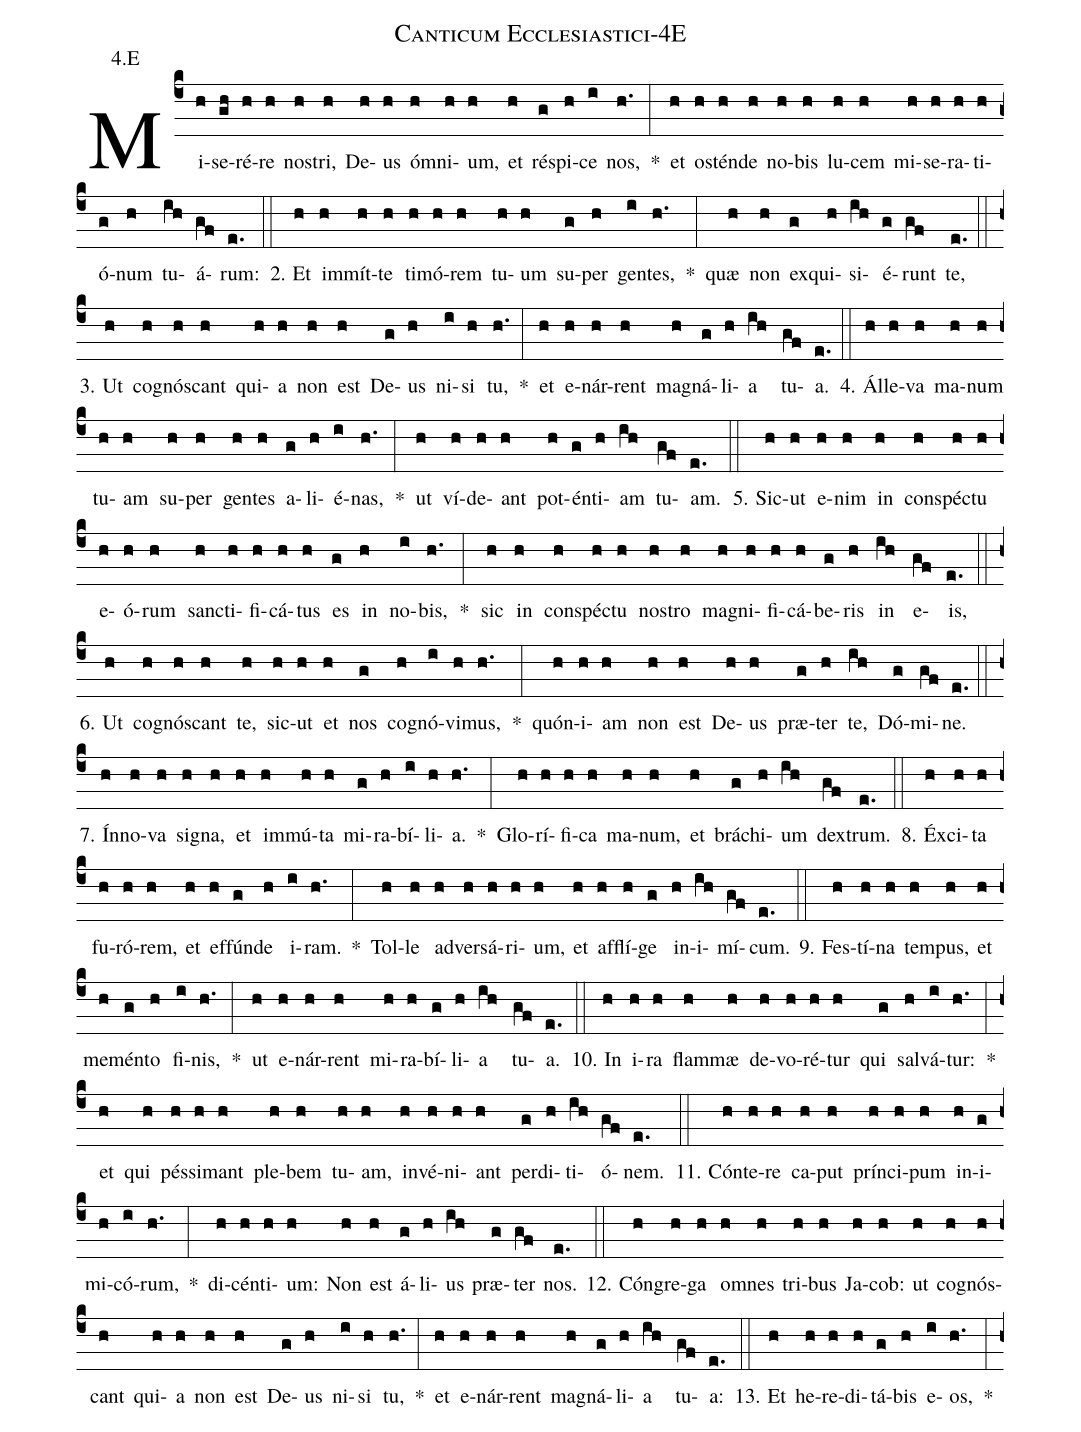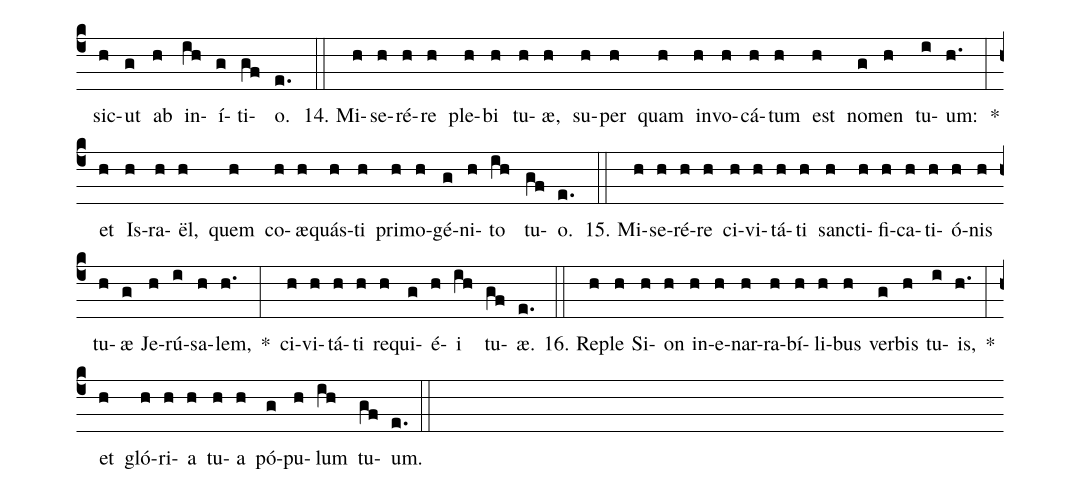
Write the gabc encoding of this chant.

name: Canticum Ecclesiastici-4E;
annotation: 4.E;
%%
(c4)Mi(h)se(gh)ré(h)re(h) nos(h)tri,(h) De(h)us(h) óm(h)ni(h)um,(h) et(h) ré(g)spi(h)ce(i) nos,(h.) *(:) et(h) os(h)tén(h)de(h) no(h)bis(h) lu(h)cem(h) mi(h)se(h)ra(h)ti(h)ó(g)num(h) tu(ih)á(gf)rum:(e.) (::)
2. Et(h) im(h)mít(h)te(h) ti(h)mó(h)rem(h) tu(h)um(h) su(g)per(h) gen(i)tes,(h.) *(:) quæ(h) non(h) ex(g)qui(h)si(ih)é(g)runt(gf) te,(e.) (::)
3. Ut(h) co(h)gnós(h)cant(h) qui(h)a(h) non(h) est(h) De(g)us(h) ni(i)si(h) tu,(h.) *(:) et(h) e(h)nár(h)rent(h) ma(h)gná(g)li(h)a(ih) tu(gf)a.(e.) (::)
4. Ál(h)le(h)va(h) ma(h)num(h) tu(h)am(h) su(h)per(h) gen(h)tes(h) a(g)li(h)é(i)nas,(h.) *(:) ut(h) ví(h)de(h)ant(h) pot(h)én(g)ti(h)am(ih) tu(gf)am.(e.) (::)
5. Sic(h)ut(h) e(h)nim(h) in(h) con(h)spéc(h)tu(h) e(h)ó(h)rum(h) sanc(h)ti(h)fi(h)cá(h)tus(h) es(g) in(h) no(i)bis,(h.) *(:) sic(h) in(h) con(h)spéc(h)tu(h) nos(h)tro(h) ma(h)gni(h)fi(h)cá(h)be(g)ris(h) in(ih) e(gf)is,(e.) (::)
6. Ut(h) co(h)gnós(h)cant(h) te,(h) sic(h)ut(h) et(h) nos(g) co(h)gnó(i)vi(h)mus,(h.) *(:) quón(h)i(h)am(h) non(h) est(h) De(h)us(h) præ(g)ter(h) te,(ih) Dó(g)mi(gf)ne.(e.) (::)
7. Ín(h)no(h)va(h) si(h)gna,(h) et(h) im(h)mú(h)ta(h) mi(g)ra(h)bí(i)li(h)a.(h.) *(:) Glo(h)rí(h)fi(h)ca(h) ma(h)num,(h) et(h) brá(g)chi(h)um(ih) dex(gf)trum.(e.) (::)
8. Éx(h)ci(h)ta(h) fu(h)ró(h)rem,(h) et(h) ef(h)fún(g)de(h) i(i)ram.(h.) *(:) Tol(h)le(h) ad(h)ver(h)sá(h)ri(h)um,(h) et(h) af(h)flí(h)ge(g) in(h)i(ih)mí(gf)cum.(e.) (::)
9. Fes(h)tí(h)na(h) tem(h)pus,(h) et(h) me(h)mén(g)to(h) fi(i)nis,(h.) *(:) ut(h) e(h)nár(h)rent(h) mi(h)ra(h)bí(g)li(h)a(ih) tu(gf)a.(e.) (::)
10. In(h) i(h)ra(h) flam(h)mæ(h) de(h)vo(h)ré(h)tur(h) qui(g) sal(h)vá(i)tur:(h.) *(:) et(h) qui(h) pés(h)si(h)mant(h) ple(h)bem(h) tu(h)am,(h) in(h)vé(h)ni(h)ant(h) per(g)di(h)ti(ih)ó(gf)nem.(e.) (::)
11. Cón(h)te(h)re(h) ca(h)put(h) prín(h)ci(h)pum(h) in(h)i(g)mi(h)có(i)rum,(h.) *(:) di(h)cén(h)ti(h)um:(h) Non(h) est(h) á(g)li(h)us(ih) præ(g)ter(gf) nos.(e.) (::)
12. Cón(h)gre(h)ga(h) om(h)nes(h) tri(h)bus(h) Ja(h)cob:(h) ut(h) co(h)gnós(h)cant(h) qui(h)a(h) non(h) est(h) De(g)us(h) ni(i)si(h) tu,(h.) *(:) et(h) e(h)nár(h)rent(h) ma(h)gná(g)li(h)a(ih) tu(gf)a:(e.) (::)
13. Et(h) he(h)re(h)di(h)tá(g)bis(h) e(i)os,(h.) *(:) sic(h)ut(g) ab(h) in(ih)í(g)ti(gf)o.(e.) (::)
14. Mi(h)se(h)ré(h)re(h) ple(h)bi(h) tu(h)æ,(h) su(h)per(h) quam(h) in(h)vo(h)cá(h)tum(h) est(h) no(g)men(h) tu(i)um:(h.) *(:) et(h) Is(h)ra(h)ël,(h) quem(h) co(h)æ(h)quás(h)ti(h) pri(h)mo(h)gé(g)ni(h)to(ih) tu(gf)o.(e.) (::)
15. Mi(h)se(h)ré(h)re(h) ci(h)vi(h)tá(h)ti(h) sanc(h)ti(h)fi(h)ca(h)ti(h)ó(h)nis(h) tu(h)æ(g) Je(h)rú(i)sa(h)lem,(h.) *(:) ci(h)vi(h)tá(h)ti(h) re(h)qui(g)é(h)i(ih) tu(gf)æ.(e.) (::)
16. Re(h)ple(h) Si(h)on(h) in(h)e(h)nar(h)ra(h)bí(h)li(h)bus(h) ver(g)bis(h) tu(i)is,(h.) *(:) et(h) gló(h)ri(h)a(h) tu(h)a(h) pó(g)pu(h)lum(ih) tu(gf)um.(e.) (::)
